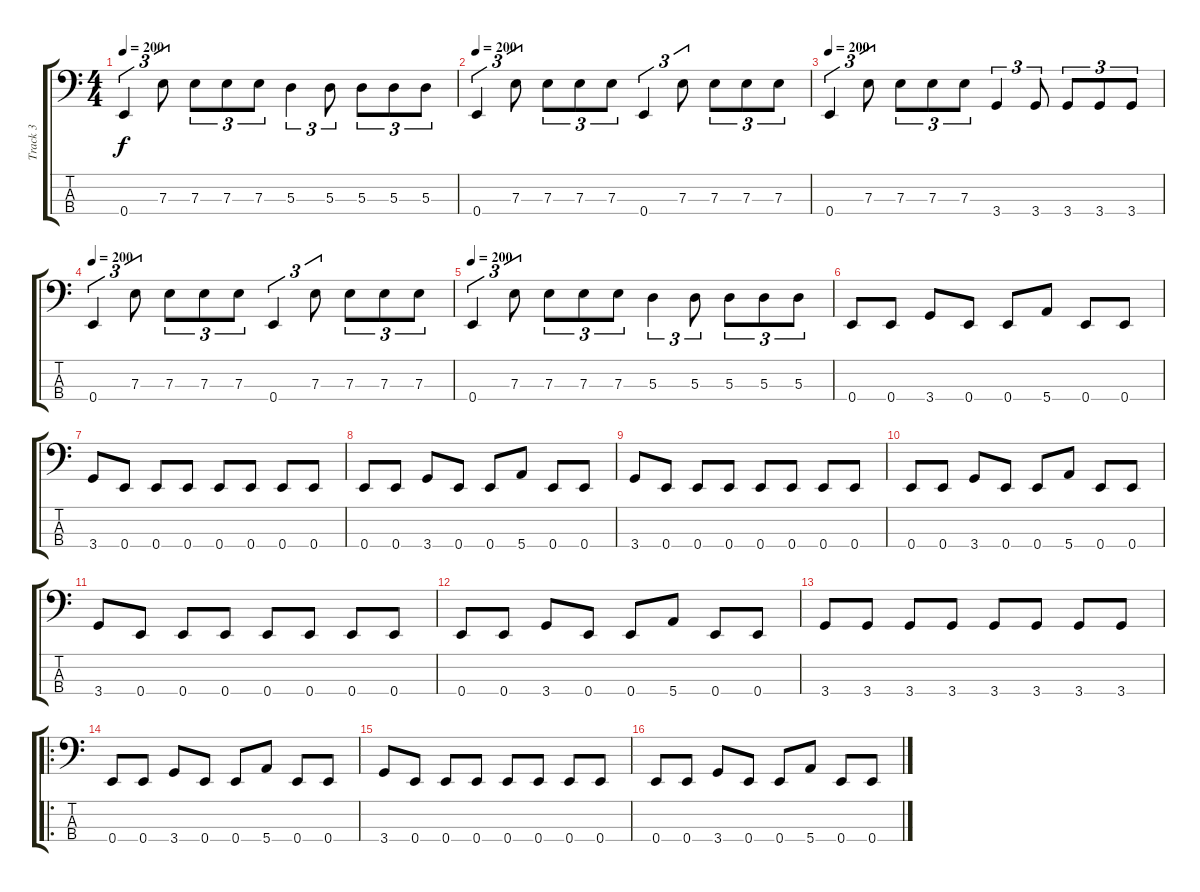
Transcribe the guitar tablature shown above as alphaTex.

\track ("Track 3" "Track 3") {instrument electricbassfinger}
\staff {score tabs}
\tuning (G2 D2 A1 E1) {hide}
\ts (4 4)
\tempo 200
\clef f4
\ks c
0.4.4{tu (3 2) dy f} 7.3.8{tu (3 2)} 7.3.8{tu (3 2)} 7.3.8{tu (3 2)} 7.3.8{tu (3 2)} 5.3.4{tu (3 2)} 5.3.8{tu (3 2)} 5.3.8{tu (3 2)} 5.3.8{tu (3 2)} 5.3.8{tu (3 2)} |
\tempo 200
0.4.4{tu (3 2)} 7.3.8{tu (3 2)} 7.3.8{tu (3 2)} 7.3.8{tu (3 2)} 7.3.8{tu (3 2)} 0.4.4{tu (3 2)} 7.3.8{tu (3 2)} 7.3.8{tu (3 2)} 7.3.8{tu (3 2)} 7.3.8{tu (3 2)} |
\tempo 200
0.4.4{tu (3 2)} 7.3.8{tu (3 2)} 7.3.8{tu (3 2)} 7.3.8{tu (3 2)} 7.3.8{tu (3 2)} 3.4.4{tu (3 2)} 3.4.8{tu (3 2)} 3.4.8{tu (3 2)} 3.4.8{tu (3 2)} 3.4.8{tu (3 2)} |
\tempo 200
0.4.4{tu (3 2)} 7.3.8{tu (3 2)} 7.3.8{tu (3 2)} 7.3.8{tu (3 2)} 7.3.8{tu (3 2)} 0.4.4{tu (3 2)} 7.3.8{tu (3 2)} 7.3.8{tu (3 2)} 7.3.8{tu (3 2)} 7.3.8{tu (3 2)} |
\tempo 200
0.4.4{tu (3 2)} 7.3.8{tu (3 2)} 7.3.8{tu (3 2)} 7.3.8{tu (3 2)} 7.3.8{tu (3 2)} 5.3.4{tu (3 2)} 5.3.8{tu (3 2)} 5.3.8{tu (3 2)} 5.3.8{tu (3 2)} 5.3.8{tu (3 2)} |
0.4.8 0.4.8 3.4.8 0.4.8 0.4.8 5.4.8 0.4.8 0.4.8 |
3.4.8 0.4.8 0.4.8 0.4.8 0.4.8 0.4.8 0.4.8 0.4.8 |
0.4.8 0.4.8 3.4.8 0.4.8 0.4.8 5.4.8 0.4.8 0.4.8 |
3.4.8 0.4.8 0.4.8 0.4.8 0.4.8 0.4.8 0.4.8 0.4.8 |
0.4.8 0.4.8 3.4.8 0.4.8 0.4.8 5.4.8 0.4.8 0.4.8 |
3.4.8 0.4.8 0.4.8 0.4.8 0.4.8 0.4.8 0.4.8 0.4.8 |
0.4.8 0.4.8 3.4.8 0.4.8 0.4.8 5.4.8 0.4.8 0.4.8 |
3.4.8 3.4.8 3.4.8 3.4.8 3.4.8 3.4.8 3.4.8 3.4.8 |
\ro
0.4.8 0.4.8 3.4.8 0.4.8 0.4.8 5.4.8 0.4.8 0.4.8 |
3.4.8 0.4.8 0.4.8 0.4.8 0.4.8 0.4.8 0.4.8 0.4.8 |
0.4.8 0.4.8 3.4.8 0.4.8 0.4.8 5.4.8 0.4.8 0.4.8
